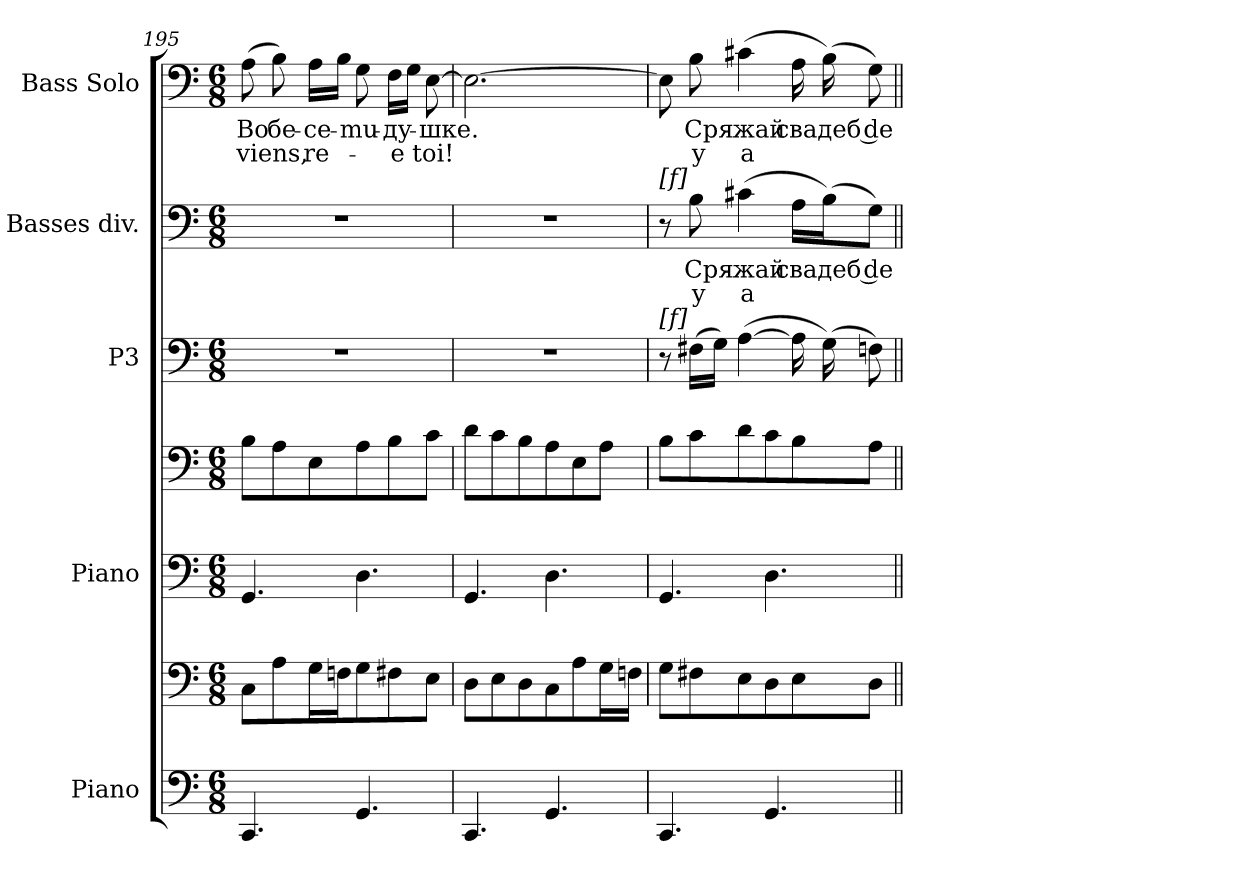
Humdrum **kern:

**kern	**kern	**kern	**kern	**kern	**kern	**text	**text	**kern	**text	**text
*part5	*part5	*part4	*part4	*part3	*part2	*part2	*part2	*part1	*part1	*part1
*staff7	*staff6	*staff5	*staff4	*staff3	*staff2	*staff2	*staff2	*staff1	*staff1	*staff1
*I"Piano	*	*I"Piano	*	*I"P3	*I"Basses div.	*	*	*I"Bass Solo	*	*
*I'Pno.	*	*I'Pno.	*	*	*	*	*	*I'B. Solo	*	*
!!LO:PB:g=z
*clefF4	*clefF4	*clefF4	*clefF4	*clefF4	*clefF4	*	*	*clefF4	*	*
*k[]	*k[]	*k[]	*k[]	*k[]	*k[]	*	*	*k[]	*	*
*C:	*C:	*C:	*C:	*C:	*C:	*	*	*C:	*	*
*M6/8	*M6/8	*M6/8	*M6/8	*M6/8	*M6/8	*	*	*M6/8	*	*
=195	=195	=195	=195	=195	=195	=195	=195	=195	=195	=195
!	!	!	!	!LO:N:vis=1	!LO:N:vis=1	!	!	!	!	!
!	!	!	!	!	!	!	!	!	!LO:LY:b:color=#000000	!LO:LY:b:color=#000000
4.CCi/	8Ci\L	4.GGi/	8Bi\L	2.r	2.r	.	.	(8Ai\	Во	viens,
!	!	!	!	!	!	!	!	!	!LO:LY:b:color=#000000	!
.	8Ai\	.	8Ai\	.	.	.	.	8Bi\)	бе-	.
!	!	!	!	!	!	!	!	!	!LO:LY:b:color=#000000	!LO:LY:b:color=#000000
.	16Gi\L	.	8Ei\	.	.	.	.	16Ai\LL	-се-	re-
.	16Fni\J	.	.	.	.	.	.	16Bi\JJ	.	.
!	!	!	!	!	!	!	!	!	!LO:LY:b:color=#000000	!
4.GGi/	8Gi\	4.Di\	8Ai\	.	.	.	.	8Gi\	-mu-	.
!	!	!	!	!	!	!	!	!	!LO:LY:b:color=#000000	!LO:LY:b:color=#000000
.	8F#Xi\	.	8Bi\	.	.	.	.	16Fi\LL	-ду-	-e
.	.	.	.	.	.	.	.	16Gi\JJ	.	.
!	!	!	!	!	!	!	!	!	!LO:LY:b:color=#000000	!LO:LY:b:color=#000000
.	8Ei\J	.	8ci\J	.	.	.	.	[>8Ei\	-шке.	toi!
=196	=196	=196	=196	=196	=196	=196	=196	=196	=196	=196
!	!	!	!	!LO:N:vis=1	!LO:N:vis=1	!	!	!	!	!
4.CCi/	8Di\L	4.GGi/	8di\L	2.r	2.r	.	.	2.Ei\_>	.	.
.	8Ei\	.	8ci\	.	.	.	.	.	.	.
.	8Di\	.	8Bi\	.	.	.	.	.	.	.
4.GGi/	8Ci\	4.Di\	8Ai\	.	.	.	.	.	.	.
.	8Ai\	.	8Ei\	.	.	.	.	.	.	.
.	16Gi\L	.	8Ai\J	.	.	.	.	.	.	.
.	16Fni\JJ	.	.	.	.	.	.	.	.	.
=197	=197	=197	=197	=197	=197	=197	=197	=197	=197	=197
!	!	!	!	!	!LO:TX:a:t=[f]	!	!	!	!	!
!	!	!	!	!LO:TX:a:t=[f]	!	!	!	!	!	!
4.CCi/	8Gi\L	4.GGi/	8Bi\L	8r	8r	.	.	8Ei\]	.	.
!	!	!	!	!	!	!LO:LY:b:color=#000000	!LO:LY:b:color=#000000	!	!	!
!	!	!	!	!	!	!	!	!	!LO:LY:b:color=#000000	!LO:LY:b:color=#000000
.	8F#Xi\	.	8ci\	(16F#Xi\LL	8Bi\	Сря-	y	8Bi\	Сря-	y
.	.	.	.	16Gi\JJ)	.	.	.	.	.	.
!	!	!	!	!	!	!LO:LY:b:color=#000000	!LO:LY:b:color=#000000	!	!	!
!	!	!	!	!	!	!	!	!	!LO:LY:b:color=#000000	!LO:LY:b:color=#000000
.	8Ei\	.	8di\	([<4Ai\	(4c#Xi\	-жай	a	(4c#Xi\	-жай	a
4.GGi/	8Di\	4.Di\	8ci\	.	.	.	.	.	.	.
!	!	!	!	!	!	!LO:LY:b:color=#000000	!	!	!	!
!	!	!	!	!	!	!	!	!	!LO:LY:b:color=#000000	!
.	8Ei\	.	8Bi\	16Ai\]	16Ai\LL	свадеб --	.	16Ai\	свадеб --	.
.	.	.	.	(16Gi\)	(16Bi\J)	.	.	(16Bi\)	.	.
!	!	!	!	!	!	!LO:LY:b:color=#000000	!	!	!	!
!	!	!	!	!	!	!	!	!	!LO:LY:b:color=#000000	!
.	8Di\J	.	8Ai\J	8Fni\)	8Gi\J)	de	.	8Gi\)	de	.
=||	=||	=||	=||	=||	=||	=||	=||	=||	=||	=||
*-	*-	*-	*-	*-	*-	*-	*-	*-	*-	*-
